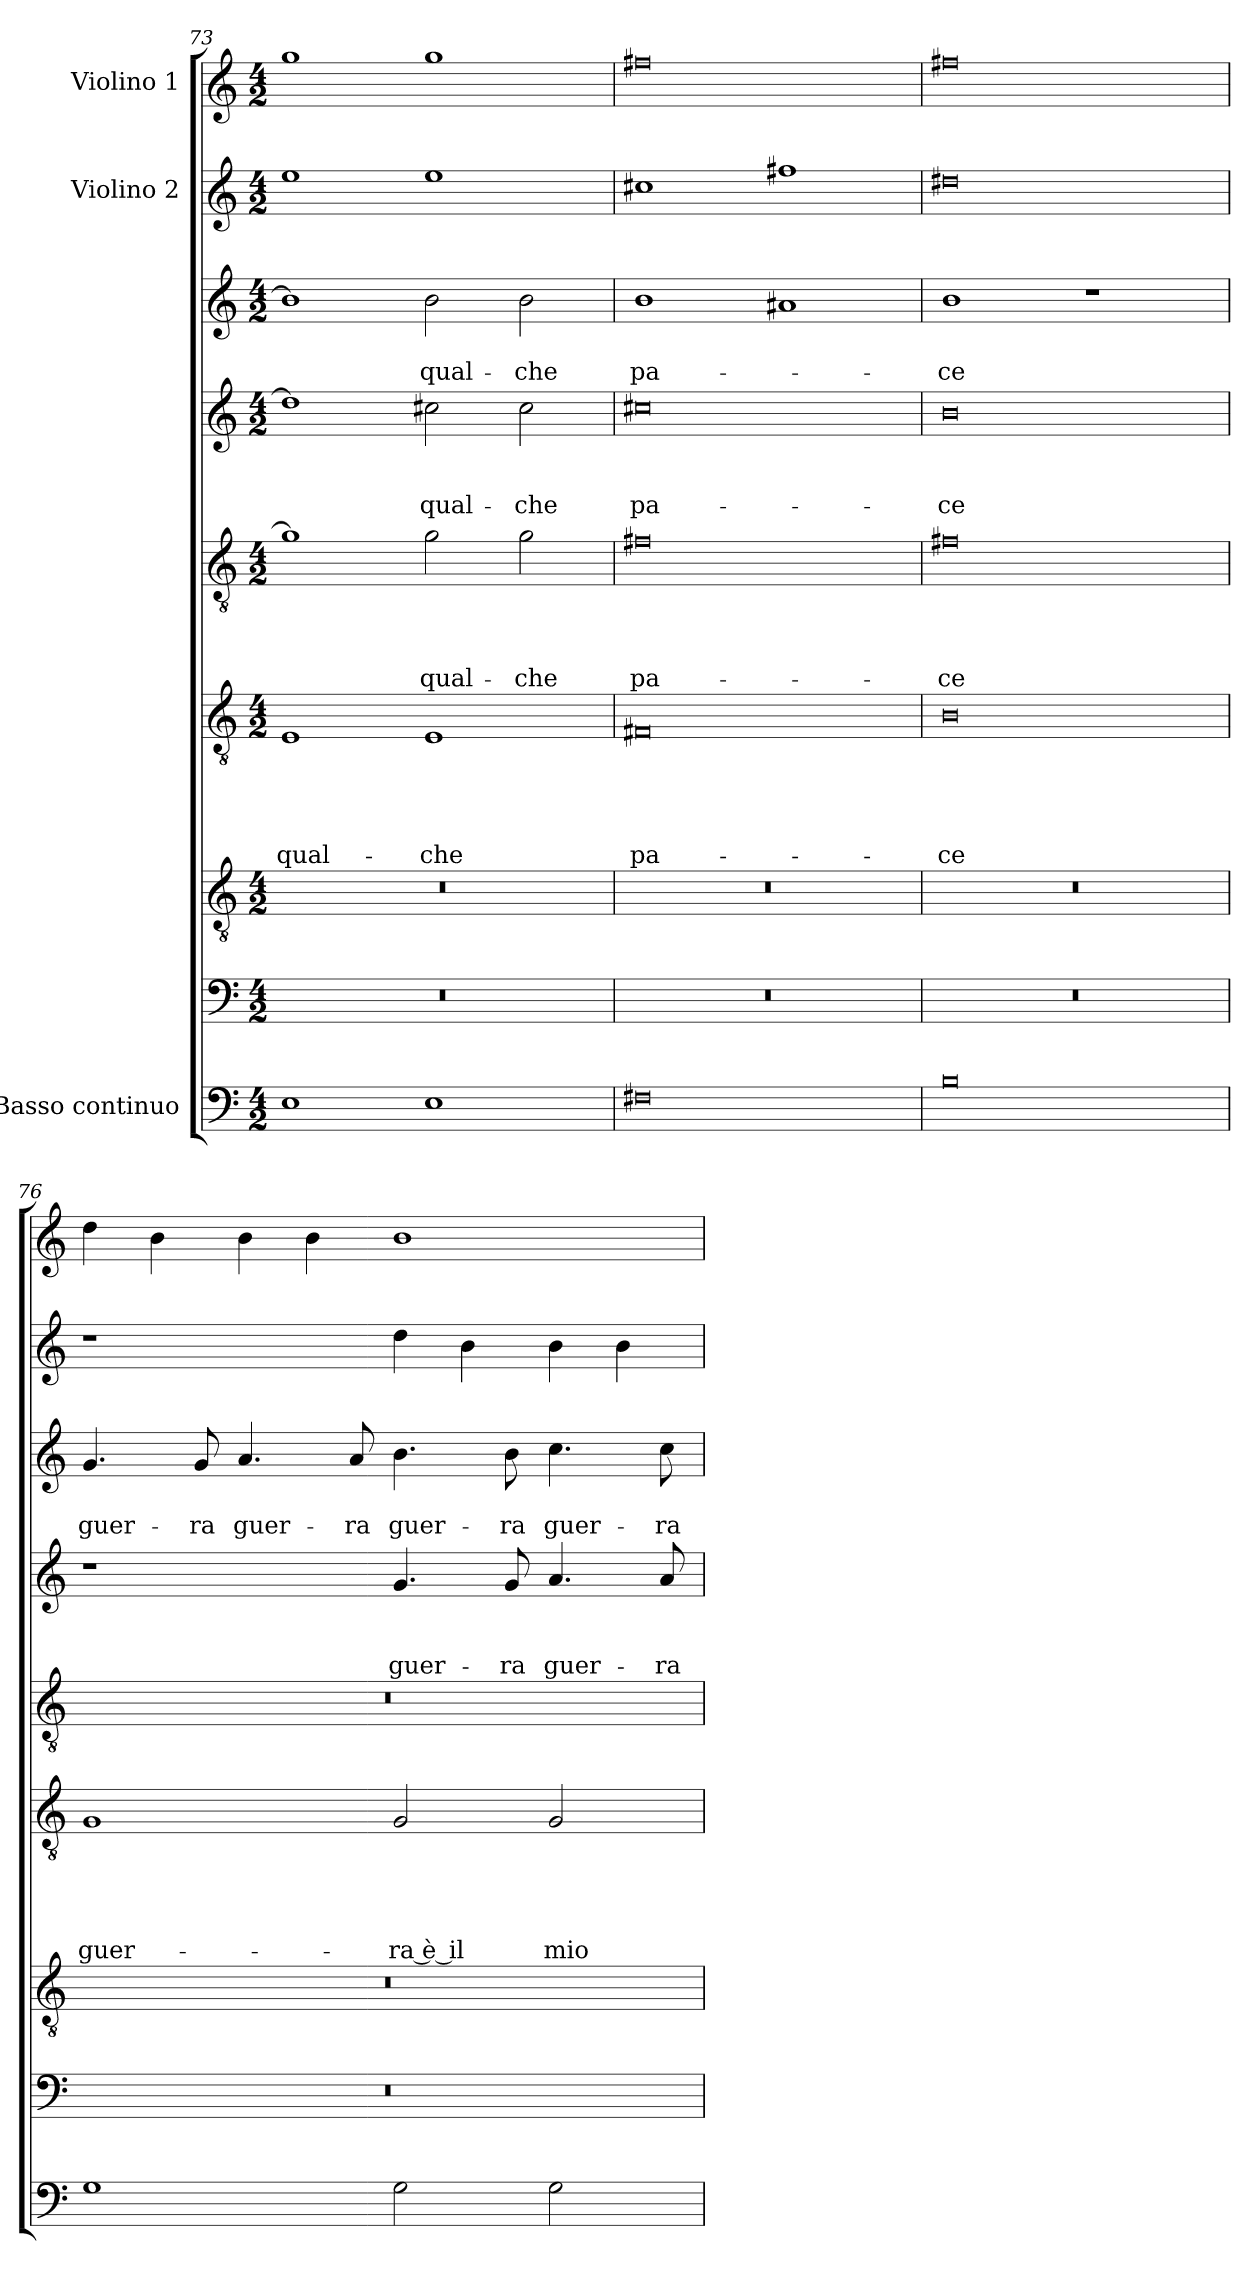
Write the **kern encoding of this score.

**kern	**kern	**kern	**kern	**text	**text	**text	**text	**text	**kern	**text	**text	**text	**text	**kern	**text	**text	**text	**kern	**text	**text	**kern	**kern
*part9	*part8	*part7	*part6	*part6	*part6	*part6	*part6	*part6	*part5	*part5	*part5	*part5	*part5	*part4	*part4	*part4	*part4	*part3	*part3	*part3	*part2	*part1
*staff9	*staff8	*staff7	*staff6	*staff6	*staff6	*staff6	*staff6	*staff6	*staff5	*staff5	*staff5	*staff5	*staff5	*staff4	*staff4	*staff4	*staff4	*staff3	*staff3	*staff3	*staff2	*staff1
*I"Basso continuo	*	*	*	*	*	*	*	*	*	*	*	*	*	*	*	*	*	*	*	*	*I"Violino 2	*I"Violino 1
*clefF4	*clefF4	*clefGv2	*clefGv2	*	*	*	*	*	*clefGv2	*	*	*	*	*clefG2	*	*	*	*clefG2	*	*	*clefG2	*clefG2
*k[]	*k[]	*k[]	*k[]	*	*	*	*	*	*k[]	*	*	*	*	*k[]	*	*	*	*k[]	*	*	*k[]	*k[]
*a:	*a:	*a:	*a:	*	*	*	*	*	*a:	*	*	*	*	*a:	*	*	*	*a:	*	*	*a:	*a:
*M4/2	*M4/2	*M4/2	*M4/2	*	*	*	*	*	*M4/2	*	*	*	*	*M4/2	*	*	*	*M4/2	*	*	*M4/2	*M4/2
=73	=73	=73	=73	=73	=73	=73	=73	=73	=73	=73	=73	=73	=73	=73	=73	=73	=73	=73	=73	=73	=73	=73
!	!	!	!	!	!	!	!	!LO:LY:b	!	!	!	!	!	!	!	!	!	!	!	!	!	!
1E	0r	0r	1E	.	.	.	.	qual-	1g]	.	.	.	.	1dd]	.	.	.	1b]	.	.	1ee	1gg
!	!	!	!	!	!	!	!	!LO:LY:b	!	!	!	!	!LO:LY:b	!	!	!	!LO:LY:b	!	!	!LO:LY:b	!	!
1E	.	.	1E	.	.	.	.	-che	2g\	.	.	.	qual-	2cc#X\	.	.	qual-	2b\	.	qual-	1ee	1gg
!	!	!	!	!	!	!	!	!	!	!	!	!	!LO:LY:b	!	!	!	!LO:LY:b	!	!	!LO:LY:b	!	!
.	.	.	.	.	.	.	.	.	2g\	.	.	.	-che	2cc#\	.	.	-che	2b\	.	-che	.	.
=74	=74	=74	=74	=74	=74	=74	=74	=74	=74	=74	=74	=74	=74	=74	=74	=74	=74	=74	=74	=74	=74	=74
!	!	!	!	!	!	!	!	!LO:LY:b	!	!	!	!	!LO:LY:b	!	!	!	!LO:LY:b	!	!	!LO:LY:b	!	!
0F#X	0r	0r	0F#X	.	.	.	.	pa-	0f#X	.	.	.	pa-	0cc#X	.	.	pa-	1b	.	pa-	1cc#X	0ff#X
.	.	.	.	.	.	.	.	.	.	.	.	.	.	.	.	.	.	1a#X	.	.	1ff#X	.
=75	=75	=75	=75	=75	=75	=75	=75	=75	=75	=75	=75	=75	=75	=75	=75	=75	=75	=75	=75	=75	=75	=75
!	!	!	!	!	!	!	!	!LO:LY:b	!	!	!	!	!LO:LY:b	!	!	!	!LO:LY:b	!	!	!LO:LY:b	!	!
0B	0r	0r	0B	.	.	.	.	-ce	0f#X	.	.	.	-ce	0b	.	.	-ce	1b	.	-ce	0dd#X	0ff#X
.	.	.	.	.	.	.	.	.	.	.	.	.	.	.	.	.	.	1r	.	.	.	.
!!LO:PB:g=z
=76	=76	=76	=76	=76	=76	=76	=76	=76	=76	=76	=76	=76	=76	=76	=76	=76	=76	=76	=76	=76	=76	=76
!	!	!	!	!	!	!	!	!LO:LY:b	!	!	!	!	!	!	!	!	!	!	!	!LO:LY:b	!	!
1G	0r	0r	1G	.	.	.	.	guer-	0r	.	.	.	.	1r	.	.	.	4.g/	.	guer-	1r	4dd\
.	.	.	.	.	.	.	.	.	.	.	.	.	.	.	.	.	.	.	.	.	.	4b\
!	!	!	!	!	!	!	!	!	!	!	!	!	!	!	!	!	!	!	!	!LO:LY:b	!	!
.	.	.	.	.	.	.	.	.	.	.	.	.	.	.	.	.	.	8g/	.	-ra	.	.
!	!	!	!	!	!	!	!	!	!	!	!	!	!	!	!	!	!	!	!	!LO:LY:b	!	!
.	.	.	.	.	.	.	.	.	.	.	.	.	.	.	.	.	.	4.a/	.	guer-	.	4b\
.	.	.	.	.	.	.	.	.	.	.	.	.	.	.	.	.	.	.	.	.	.	4b\
!	!	!	!	!	!	!	!	!	!	!	!	!	!	!	!	!	!	!	!	!LO:LY:b	!	!
.	.	.	.	.	.	.	.	.	.	.	.	.	.	.	.	.	.	8a/	.	-ra	.	.
!	!	!	!	!	!	!	!	!LO:LY:b	!	!	!	!	!	!	!	!	!LO:LY:b	!	!	!LO:LY:b	!	!
2G\	.	.	2G/	.	.	.	.	-ra è il	.	.	.	.	.	4.g/	.	.	guer-	4.b\	.	guer-	4dd\	1b
.	.	.	.	.	.	.	.	.	.	.	.	.	.	.	.	.	.	.	.	.	4b\	.
!	!	!	!	!	!	!	!	!	!	!	!	!	!	!	!	!	!LO:LY:b	!	!	!LO:LY:b	!	!
.	.	.	.	.	.	.	.	.	.	.	.	.	.	8g/	.	.	-ra	8b\	.	-ra	.	.
!	!	!	!	!	!	!	!	!LO:LY:b	!	!	!	!	!	!	!	!	!LO:LY:b	!	!	!LO:LY:b	!	!
2G\	.	.	2G/	.	.	.	.	mio	.	.	.	.	.	4.a/	.	.	guer-	4.cc\	.	guer-	4b\	.
.	.	.	.	.	.	.	.	.	.	.	.	.	.	.	.	.	.	.	.	.	4b\	.
!	!	!	!	!	!	!	!	!	!	!	!	!	!	!	!	!	!LO:LY:b	!	!	!LO:LY:b	!	!
.	.	.	.	.	.	.	.	.	.	.	.	.	.	8a/	.	.	-ra	8cc\	.	-ra	.	.
=	=	=	=	=	=	=	=	=	=	=	=	=	=	=	=	=	=	=	=	=	=	=
*-	*-	*-	*-	*-	*-	*-	*-	*-	*-	*-	*-	*-	*-	*-	*-	*-	*-	*-	*-	*-	*-	*-
